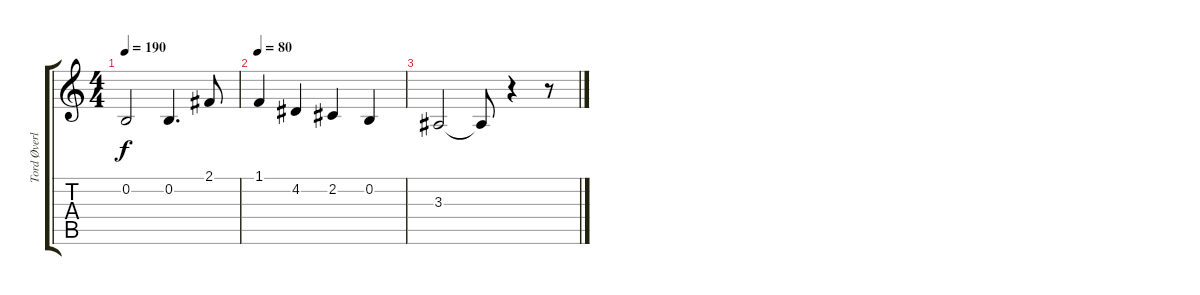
\track ("Tord Øverland-Knudsen (Middle Vocals)" "Tord Øverl") {instrument electricpiano1}
\staff {score tabs}
\tuning (E4 B3 G3 D3 A2 E2) {hide}
\ts (4 4)
\tempo 190
\clef g2
\ks c
0.2.2{dy f} 0.2.4{d} 2.1.8 |
\tempo 80
1.1.4 4.2.4 2.2.4 0.2.4 |
3.3.2 3.3{t}.8 r.4 r.8
